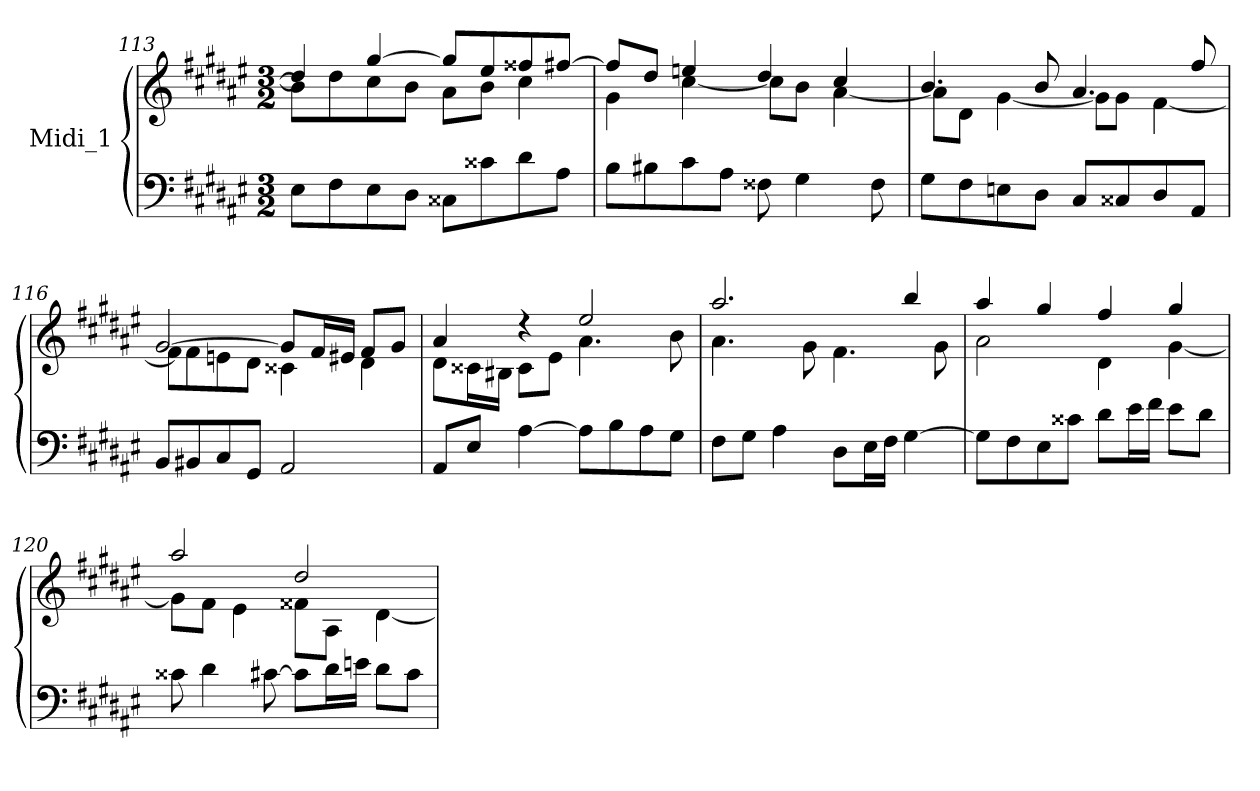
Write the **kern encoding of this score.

**kern	**kern
*part1	*part1
*staff2	*staff1
*I"Midi_1	*
*clefF4	*clefG2
*k[f#c#g#d#a#e#]	*k[f#c#g#d#a#e#]
*F#:	*F#:
*M3/2	*M3/2
=113	=113
*	*^
8E#\L	4dd#/]	8b\L]
8F#\	.	8dd#\
8E#\	[4gg#/	8cc#\
8D#\J	.	8b\J
8C##X\L	8gg#/L]	8a#\L
8c##X\	8ee#/	8b\J
8d#\	8ff##X/	4cc#\
8A#\J	[8ff#X/J	.
!!LO:LB:g=z	!!
=114	=114	=114
8B\L	8ff#/L]	4g#\
8B#X\	8dd#/J	.
8c#\	4een/	[4cc#\
8A#\J	.	.
8F##X\	4dd#/	8cc#\L]
4G#\	.	8b\J
.	4cc#/	[4a#\
8F##\	.	.
=115	=115	=115
8G#\L	4.b/	8a#\L]
8F#\	.	8d#\J
8En\	.	[4g#\
8D#\J	8b/	.
8C#/L	4.a#/	8g#\L]
8C##X/	.	8g#\J
8D#/	.	[4f#\
8AA#/J	8ff#/	.
=116	=116	=116
8BB/L	[2g#/	8f#\L]
8BB#X/	.	8f#\
8C#/	.	8en\
8GG#/J	.	8d#\J
2AA#/	8g#/L]	4c##X\
.	16f#/L	.
.	16e#X/JJ	.
.	8f#/L	4d#\
.	8g#/J	.
!!LO:LB:g=z	!!
=117	=117	=117
8AA#/L	4a#/	8d#\L
8E#/J	.	16c##X\L
.	.	16B#X\JJ
[4A#\	4r	8c##\L
.	.	8e#\J
8A#\L]	2ee#/	4.a#\
8B\	.	.
8A#\	.	.
8G#\J	.	8b\
=118	=118	=118
8F#\L	2.aa#/	4.a#\
8G#\J	.	.
4A#\	.	.
.	.	8g#\
8D#\L	.	4.f#\
16E#\L	.	.
16F#\JJ	.	.
[4G#\	4bb/	.
.	.	8g#\
=119	=119	=119
8G#\L]	4aa#/	2a#\
8F#\	.	.
8E#\	4gg#/	.
8c##X\J	.	.
8d#\L	4ff#/	4d#\
16e#\L	.	.
16f#\JJ	.	.
8e#\L	4gg#/	[4g#\
8d#\J	.	.
!!LO:LB:g=z	!!
=120	=120	=120
8c##X\	2aa#/	8g#\L]
4d#\	.	8f#\J
.	.	4e#\
[8c#X\	.	.
8c#\L]	2dd#/	8f##X\L
16d#\L	.	8A#\J
16en\JJ	.	.
8d#\L	.	[4d#\
8c#\J	.	.
*	*v	*v
=	=
*-	*-
